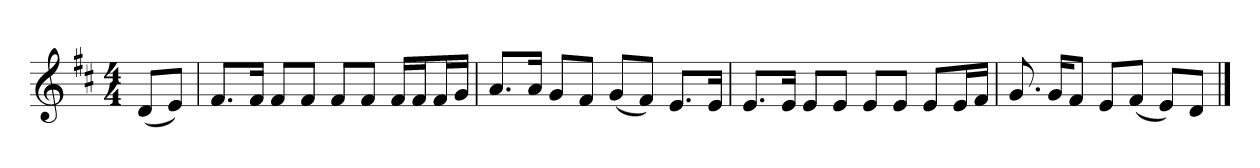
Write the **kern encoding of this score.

**kern
*part1
*staff1
*k[f#c#]
*M4/4
*MM120
=
(8dL
8eJ)
=1
8.f#L
16f#Jk
8f#L
8f#J
8f#L
8f#J
16f#LL
16f#J
16f#L
16gJJ
=2
8.aL
16aJk
8gL
8f#J
(8gL
8f#J)
8.eL
16eJk
=3
8.eL
16eJk
8eL
8eJ
8eL
8eJ
8eL
16eL
16f#JJ
=4
8.g
16gKL
8f#J
8eL
(8f#J
8eL)
8dJ
==
*-
